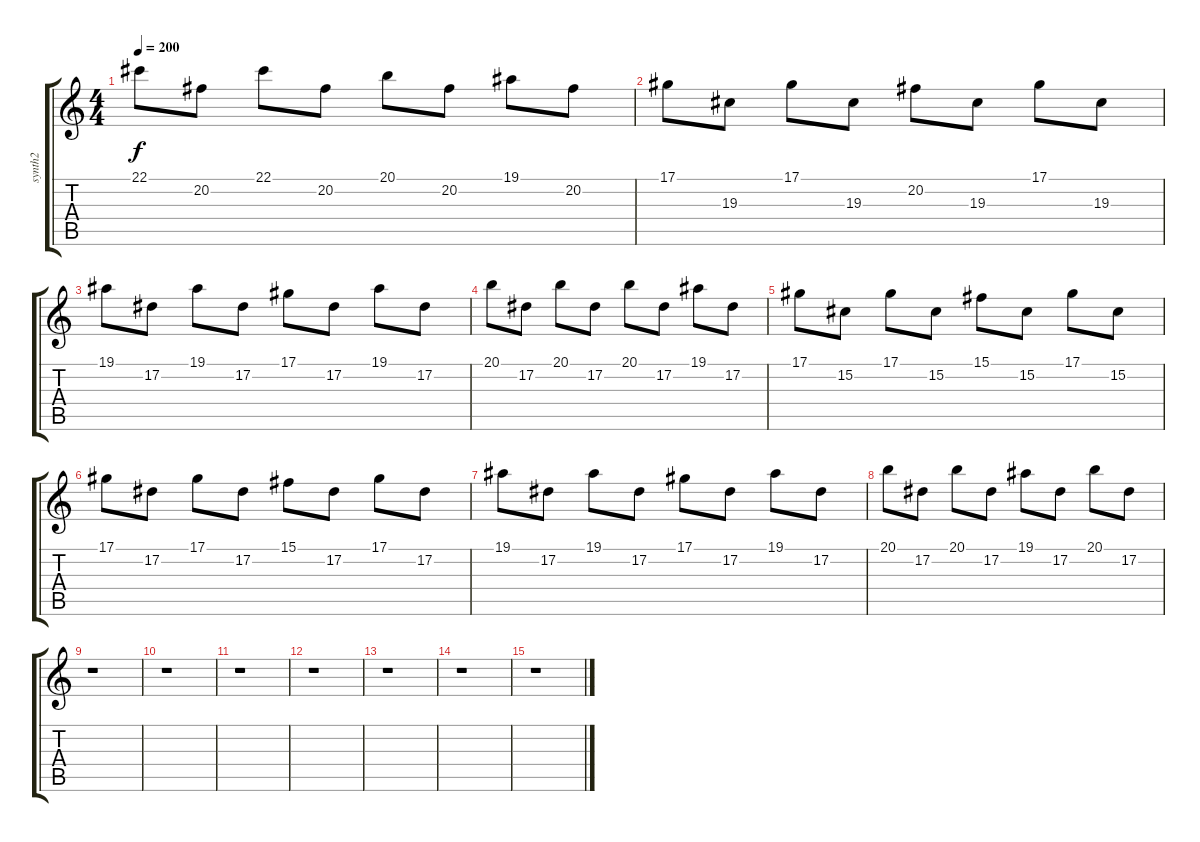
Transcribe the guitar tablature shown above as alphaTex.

\track ("synth2" "synth2") {instrument stringensemble1}
\staff {score tabs}
\tuning (Eb4 Bb3 Gb3 Db3 Ab2 Eb2) {hide}
\ts (4 4)
\tempo 200
\clef g2
\ks c
22.1.8{dy f} 20.2.8 22.1.8 20.2.8 20.1.8 20.2.8 19.1.8 20.2.8 |
17.1.8 19.3.8 17.1.8 19.3.8 20.2.8 19.3.8 17.1.8 19.3.8 |
19.1.8 17.2.8 19.1.8 17.2.8 17.1.8 17.2.8 19.1.8 17.2.8 |
20.1.8 17.2.8 20.1.8 17.2.8 20.1.8 17.2.8 19.1.8 17.2.8 |
17.1.8 15.2.8 17.1.8 15.2.8 15.1.8 15.2.8 17.1.8 15.2.8 |
17.1.8 17.2.8 17.1.8 17.2.8 15.1.8 17.2.8 17.1.8 17.2.8 |
19.1.8 17.2.8 19.1.8 17.2.8 17.1.8 17.2.8 19.1.8 17.2.8 |
20.1.8 17.2.8 20.1.8 17.2.8 19.1.8 17.2.8 20.1.8 17.2.8 |
r.1 |
r.1 |
r.1 |
r.1 |
r.1 |
r.1 |
r.1
